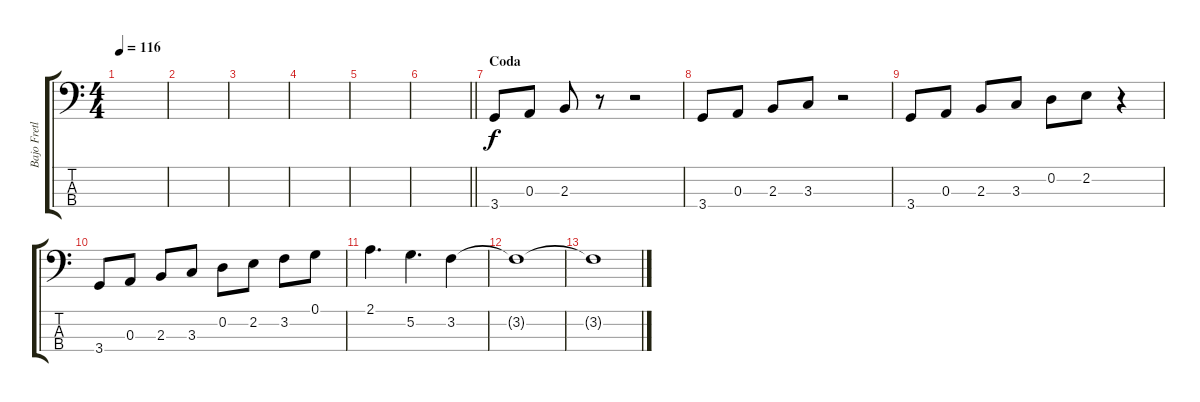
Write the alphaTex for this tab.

\track ("Bajo Fretless" "Bajo Fretl") {instrument fretlessbass}
\staff {score tabs}
\tuning (G2 D2 A1 E1) {hide}
\ts (4 4)
\tempo 116
\clef f4
\ks c
|
|
|
|
|
\barLineRight lightlight
|
\section ("" "Coda")
3.4.8 0.3.8 2.3.8 r.8 r.2 |
3.4.8 0.3.8 2.3.8 3.3.8 r.2 |
3.4.8 0.3.8 2.3.8 3.3.8 0.2.8 2.2.8 r.4 |
3.4.8 0.3.8 2.3.8 3.3.8 0.2.8 2.2.8 3.2.8 0.1.8 |
2.1.4{d} 5.2.4{d} 3.2.4 |
3.2{t}.1 |
3.2{t}.1
